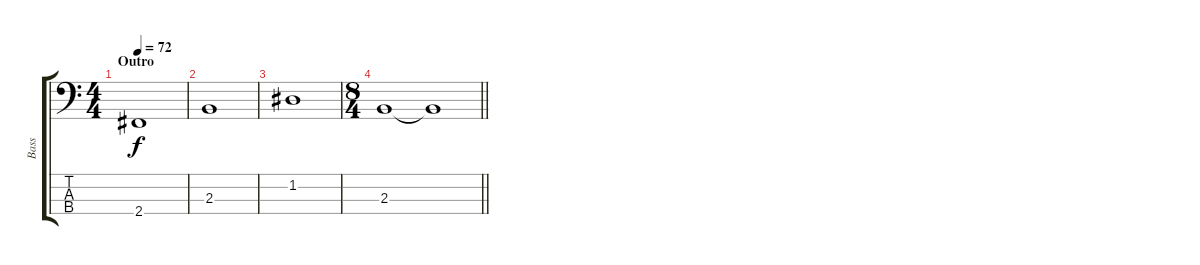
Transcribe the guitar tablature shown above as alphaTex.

\track ("Bass" "Bass") {instrument electricbassfinger}
\staff {score tabs}
\tuning (G2 D2 A1 E1) {hide}
\ts (4 4)
\section ("" "Outro")
\tempo 72
\clef f4
\ks c
2.4.1{dy f} |
2.3.1 |
1.2.1 |
\ts (8 4)
\barLineRight lightlight
2.3.1 2.3{t}.1
